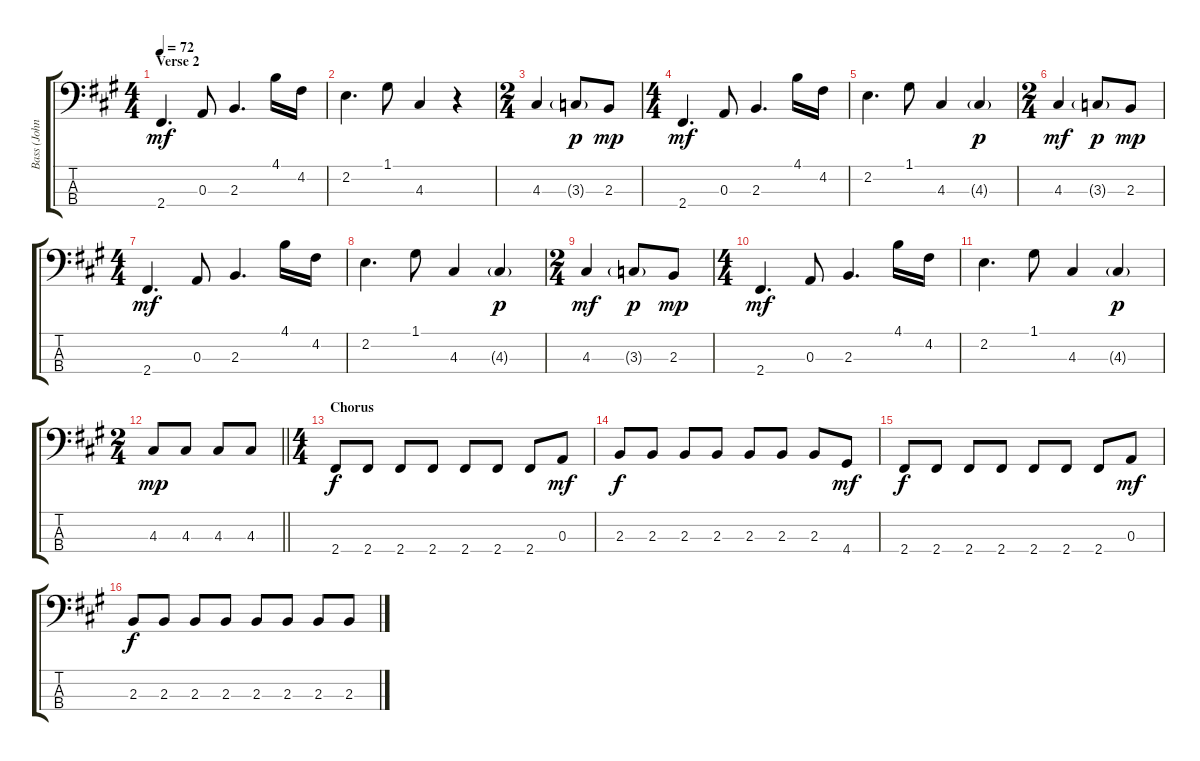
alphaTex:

\track ("Bass (John McVie)" "Bass (John") {instrument electricbasspick}
\staff {score tabs}
\tuning (G2 D2 A1 E1) {hide}
\ts (4 4)
\section ("" "Verse 2")
\tempo 72
\clef f4
\ks f#minor
2.4.4{d dy mf} 0.3.8 2.3.4{d} 4.1.16 4.2.16 |
2.2.4{d} 1.1.8 4.3.4 r.4 |
\ts (2 4)
4.3.4 3.3{g}.8{dy p} 2.3.8{dy mp} |
\ts (4 4)
2.4.4{d dy mf} 0.3.8 2.3.4{d} 4.1.16 4.2.16 |
2.2.4{d} 1.1.8 4.3.4 4.3{g}.4{dy p} |
\ts (2 4)
4.3.4{dy mf} 3.3{g}.8{dy p} 2.3.8{dy mp} |
\ts (4 4)
2.4.4{d dy mf} 0.3.8 2.3.4{d} 4.1.16 4.2.16 |
2.2.4{d} 1.1.8 4.3.4 4.3{g}.4{dy p} |
\ts (2 4)
4.3.4{dy mf} 3.3{g}.8{dy p} 2.3.8{dy mp} |
\ts (4 4)
2.4.4{d dy mf} 0.3.8 2.3.4{d} 4.1.16 4.2.16 |
2.2.4{d} 1.1.8 4.3.4 4.3{g}.4{dy p} |
\ts (2 4)
\barLineRight lightlight
4.3.8{dy mp} 4.3.8 4.3.8 4.3.8 |
\ts (4 4)
\section ("" "Chorus")
2.4.8{dy f} 2.4.8 2.4.8 2.4.8 2.4.8 2.4.8 2.4.8 0.3.8{dy mf} |
2.3.8{dy f} 2.3.8 2.3.8 2.3.8 2.3.8 2.3.8 2.3.8 4.4.8{dy mf} |
2.4.8{dy f} 2.4.8 2.4.8 2.4.8 2.4.8 2.4.8 2.4.8 0.3.8{dy mf} |
2.3.8{dy f} 2.3.8 2.3.8 2.3.8 2.3.8 2.3.8 2.3.8 2.3.8
